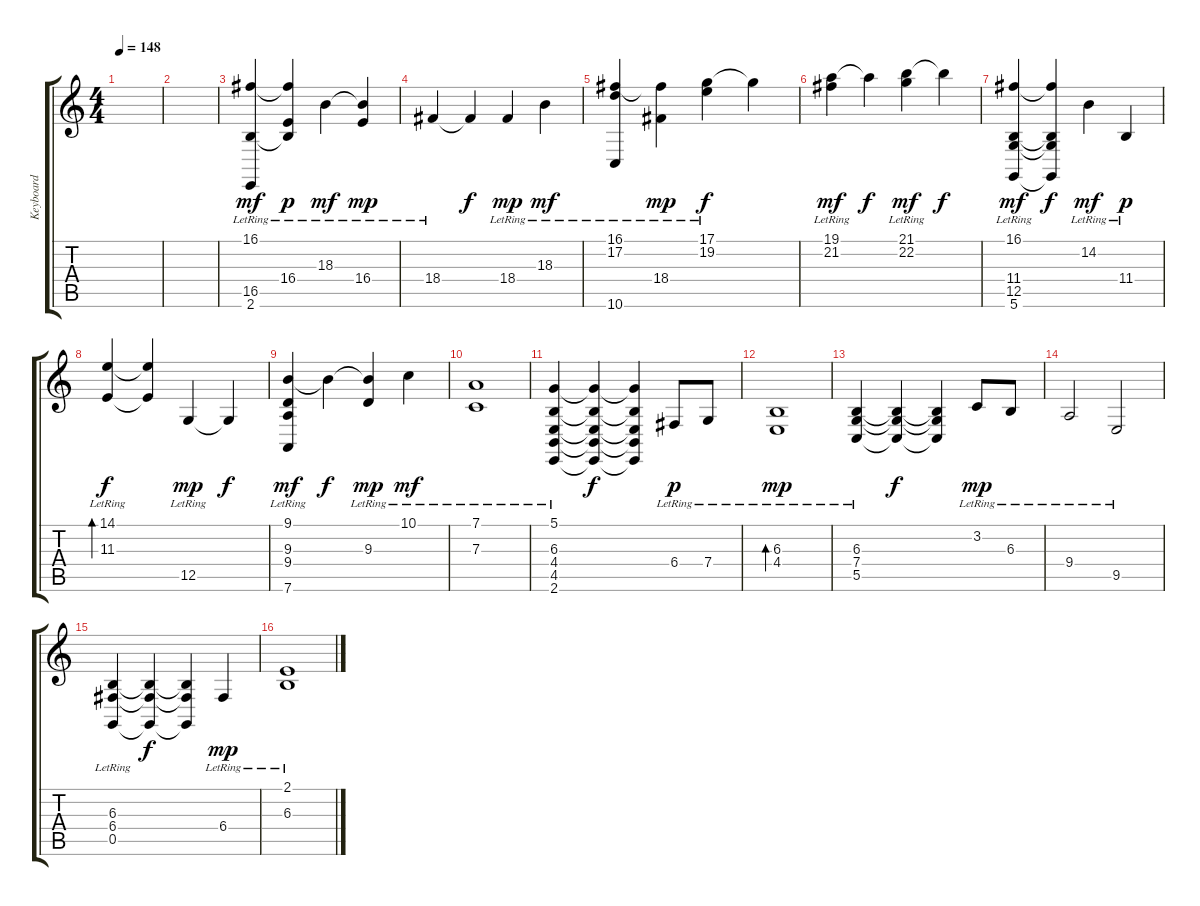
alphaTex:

\track ("Keyboard" "Keyboard") {instrument electricgrandpiano}
\staff {score tabs}
\tuning (D4 A3 F3 C3 G2 D2) {hide}
\ts (4 4)
\tempo 148
\clef g2
\ks c
|
|
(16.1{lr} 16.5{lr} 2.6{lr}).4{dy mf} (16.1{t} 16.4{lr} 16.5{t}).4{dy p} 18.3{lr}.4{dy mf} (18.3{t} 16.4{lr}).4{dy mp} |
18.4{lr}.4 18.4{t}.4{dy f} 18.4{lr}.4{dy mp} 18.3{lr}.4{dy mf} |
(16.1{lr} 17.2{lr} 10.6{lr}).4 (16.1{t} 18.4{lr}).4{dy mp} (17.1{lr} 19.2{lr}).4{dy f} 17.1{t}.4 |
(19.1{lr} 21.2{lr}).4{dy mf} 19.1{t}.4{dy f} (21.1{lr} 22.2{lr}).4{dy mf} 21.1{t}.4{dy f} |
(16.1{lr} 11.4{lr} 12.5{lr} 5.6{lr}).4{dy mf} (16.1{t} 11.4{t} 12.5{t} 5.6{t}).4{dy f} 14.2{lr}.4{dy mf} 11.4{lr}.4{dy p} |
(14.1{lr} 11.3{lr}).4{bd 480 dy f} (14.1{t} 11.3{t}).4 12.5{lr}.4{dy mp} 12.5{t}.4{dy f} |
(9.1{lr} 9.3{lr} 9.4{lr} 7.6{lr}).4{dy mf} 9.1{t}.4{dy f} (9.1{t} 9.3{lr}).4{dy mp} 10.1{lr}.4{dy mf} |
(7.1{lr} 7.3{lr}).1 |
(5.1{lr} 6.3{lr} 4.4{lr} 4.5{lr} 2.6{lr}).4 (5.1{t} 6.3{t} 4.4{t} 4.5{t} 2.6{t}).4{dy f} (5.1{t} 6.3{t} 4.4{t} 4.5{t} 2.6{t}).4 6.4{lr}.8{dy p} 7.4{lr}.8 |
(6.3{lr} 4.4{lr}).1{bd 480 dy mp} |
(6.3{lr} 7.4{lr} 5.5{lr}).4 (6.3{t} 7.4{t} 5.5{t}).4{dy f} (6.3{t} 7.4{t} 5.5{t}).4 3.2{lr}.8{dy mp} 6.3{lr}.8 |
9.4{lr}.2 9.5{lr}.2 |
(6.3{lr} 6.4{lr} 0.5{lr}).4 (6.3{t} 6.4{t} 0.5{t}).4{dy f} (6.3{t} 6.4{t} 0.5{t}).4 6.4{lr}.4{dy mp} |
(2.1{lr} 6.3{lr}).1
